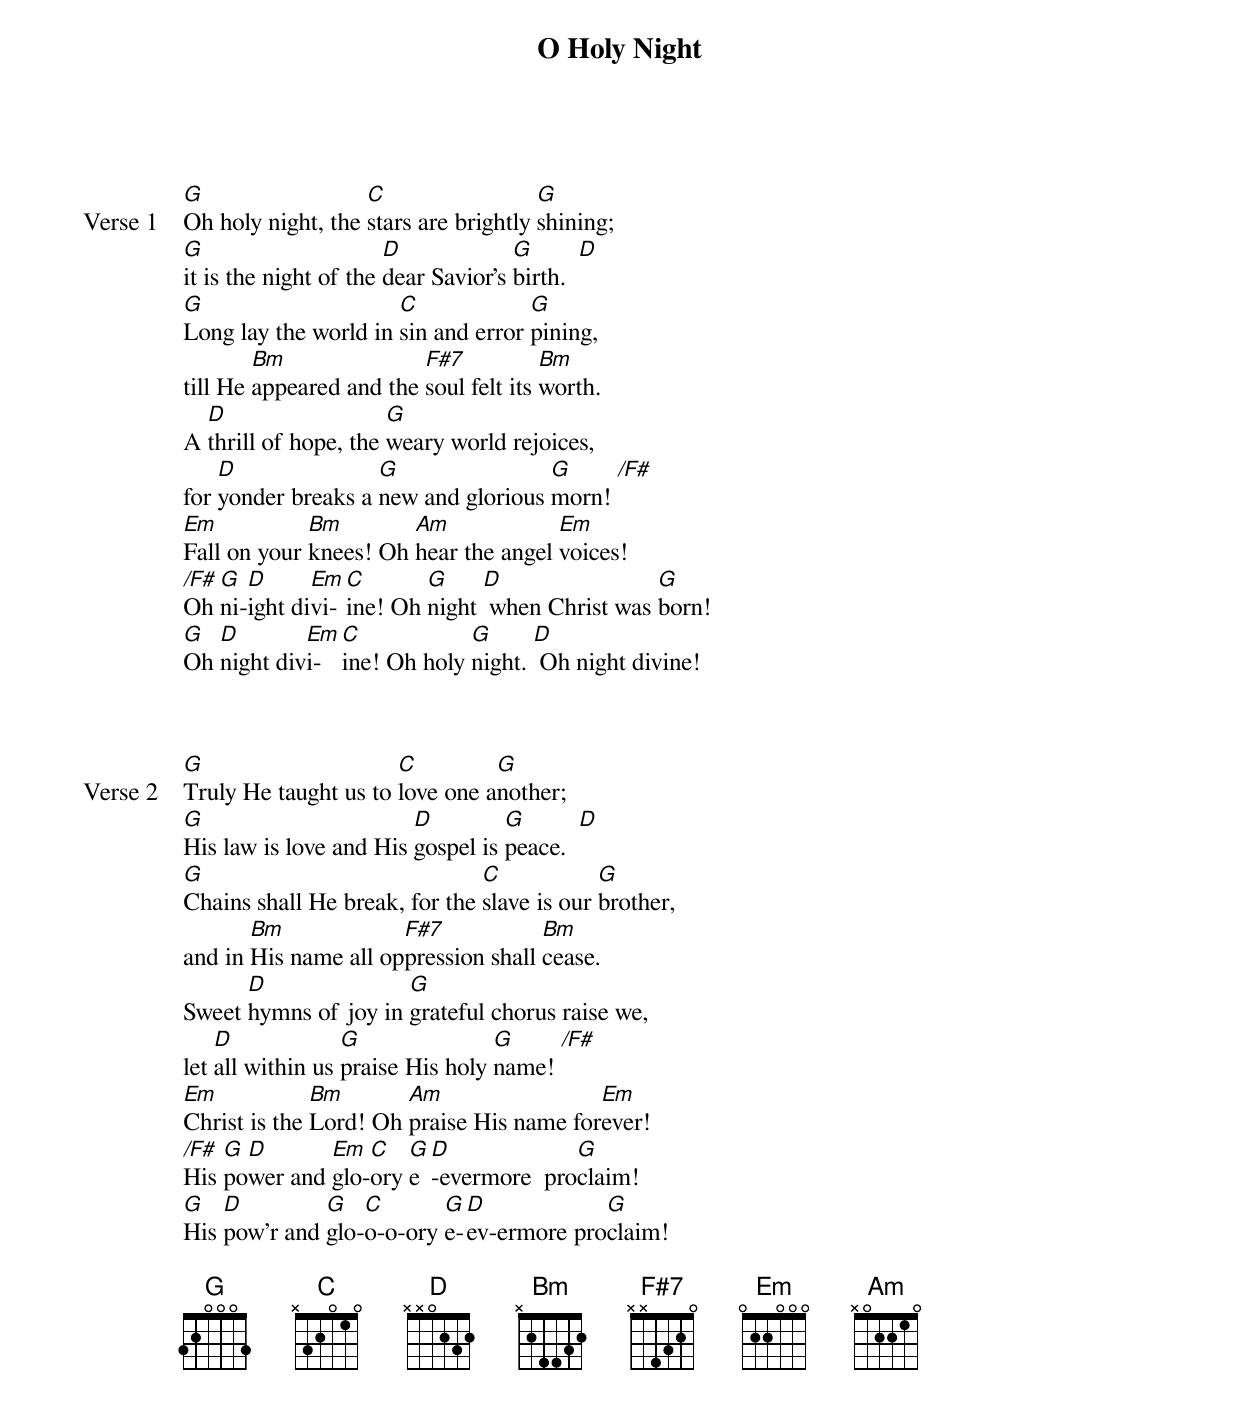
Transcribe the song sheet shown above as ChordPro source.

{title: O Holy Night}
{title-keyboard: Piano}

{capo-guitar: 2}
{key G}
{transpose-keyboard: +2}

{start_of_verse label="Verse 1"}

[G]Oh holy night, the [C]stars are brightly [G]shining;
[G]it is the night of the [D]dear Savior’s [G]birth.  [D]
[G]Long lay the world in [C]sin and error [G]pining,
till He [Bm]appeared and the [F#7]soul felt its [Bm]worth.
A [D]thrill of hope, the [G]weary world rejoices,
for [D]yonder breaks a [G]new and glorious [G]morn! [/F#]
[Em]Fall on your [Bm]knees! Oh [Am]hear the angel [Em]voices!
[/F#]Oh [G]ni-[D]ight di[Em]vi-[C]ine! Oh [G]night [D] when Christ was [G]born!
[G]Oh [D]night div[Em]i-[C]ine! Oh holy [G]night. [D] Oh night divine!

{end_of_verse}

{start_of_verse label="Verse 2"}

[G]Truly He taught us to [C]love one a[G]nother;
[G]His law is love and His [D]gospel is [G]peace.  [D]
[G]Chains shall He break, for the [C]slave is our [G]brother,
and in [Bm]His name all op[F#7]pression shall [Bm]cease.
Sweet [D]hymns of joy in [G]grateful chorus raise we,
let [D]all within us [G]praise His holy [G]name! [/F#]
[Em]Christ is the [Bm]Lord! Oh [Am]praise His name for[Em]ever!
[/F#]His [G]po[D]wer and [Em]glo-[C]ory [G]e[D]-evermore  pro[G]claim!
[G]His [D]pow’r and [G]glo-[C]o-o-ory [G]e-[D]ev-ermore pro[G]claim!

{end_of_verse}
